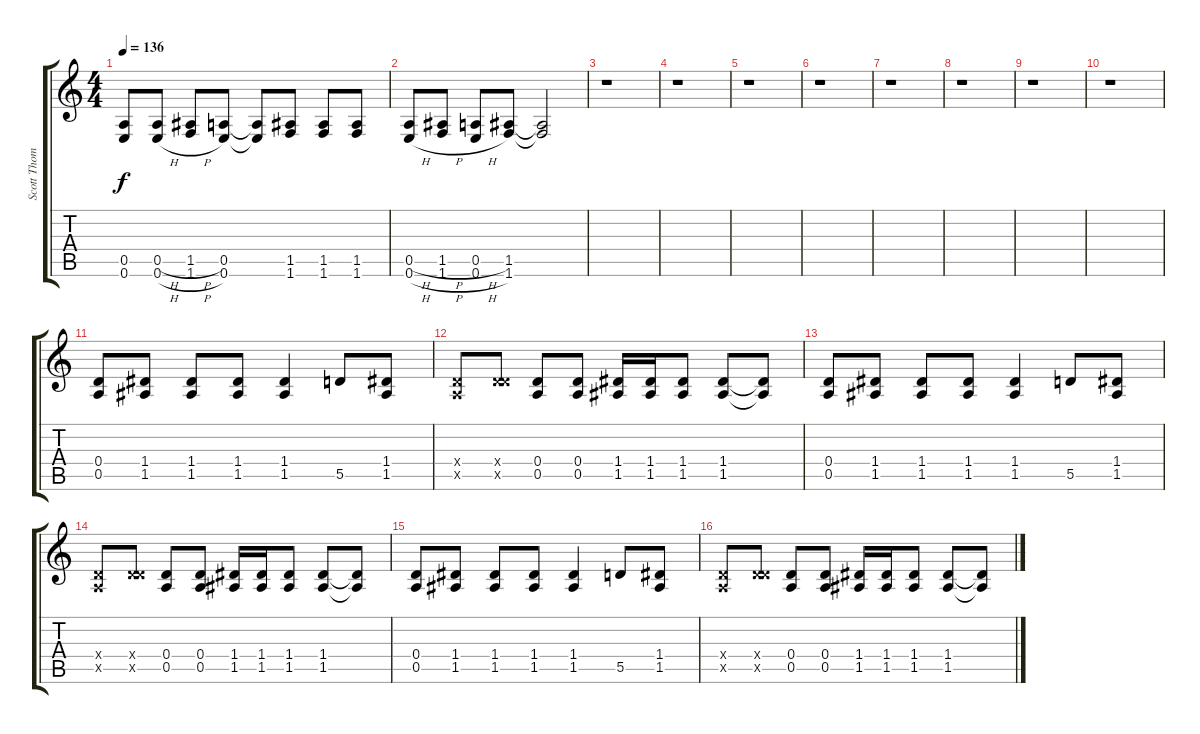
\track ("Scott Thompson guitar1" "Scott Thom") {instrument overdrivenguitar}
\staff {score tabs}
\tuning (E4 B3 G3 D3 A2 E2) {hide}
\ts (4 4)
\tempo 136
\clef g2
\ks c
(0.5 0.6).8{dy f} (0.5{h} 0.6{h}).8 (1.5{h} 1.6{h}).8 (0.5 0.6).8 (0.5{t} 0.6{t}).8 (1.5 1.6).8 (1.5 1.6).8 (1.5 1.6).8 |
(0.5{h} 0.6{h}).8 (1.5{h} 1.6{h}).8 (0.5{h} 0.6{h}).8 (1.5 1.6).8 (1.5{t} 1.6{t}).2 |
r.1 |
r.1 |
r.1 |
r.1 |
r.1 |
r.1 |
r.1 |
r.1 |
(0.4 0.5).8 (1.4 1.5).8 (1.4 1.5).8 (1.4 1.5).8 (1.4 1.5).4 5.5.8 (1.4 1.5).8 |
(0.4{x} 0.5{x}).8 (0.4{x} 5.5{x}).8 (0.4 0.5).8 (0.4 0.5).8 (1.4 1.5).16 (1.4 1.5).16 (1.4 1.5).8 (1.4 1.5).8 (1.4{t} 1.5{t}).8 |
(0.4 0.5).8 (1.4 1.5).8 (1.4 1.5).8 (1.4 1.5).8 (1.4 1.5).4 5.5.8 (1.4 1.5).8 |
(0.4{x} 0.5{x}).8 (0.4{x} 5.5{x}).8 (0.4 0.5).8 (0.4 0.5).8 (1.4 1.5).16 (1.4 1.5).16 (1.4 1.5).8 (1.4 1.5).8 (1.4{t} 1.5{t}).8 |
(0.4 0.5).8 (1.4 1.5).8 (1.4 1.5).8 (1.4 1.5).8 (1.4 1.5).4 5.5.8 (1.4 1.5).8 |
(0.4{x} 0.5{x}).8 (0.4{x} 5.5{x}).8 (0.4 0.5).8 (0.4 0.5).8 (1.4 1.5).16 (1.4 1.5).16 (1.4 1.5).8 (1.4 1.5).8 (1.4{t} 1.5{t}).8
